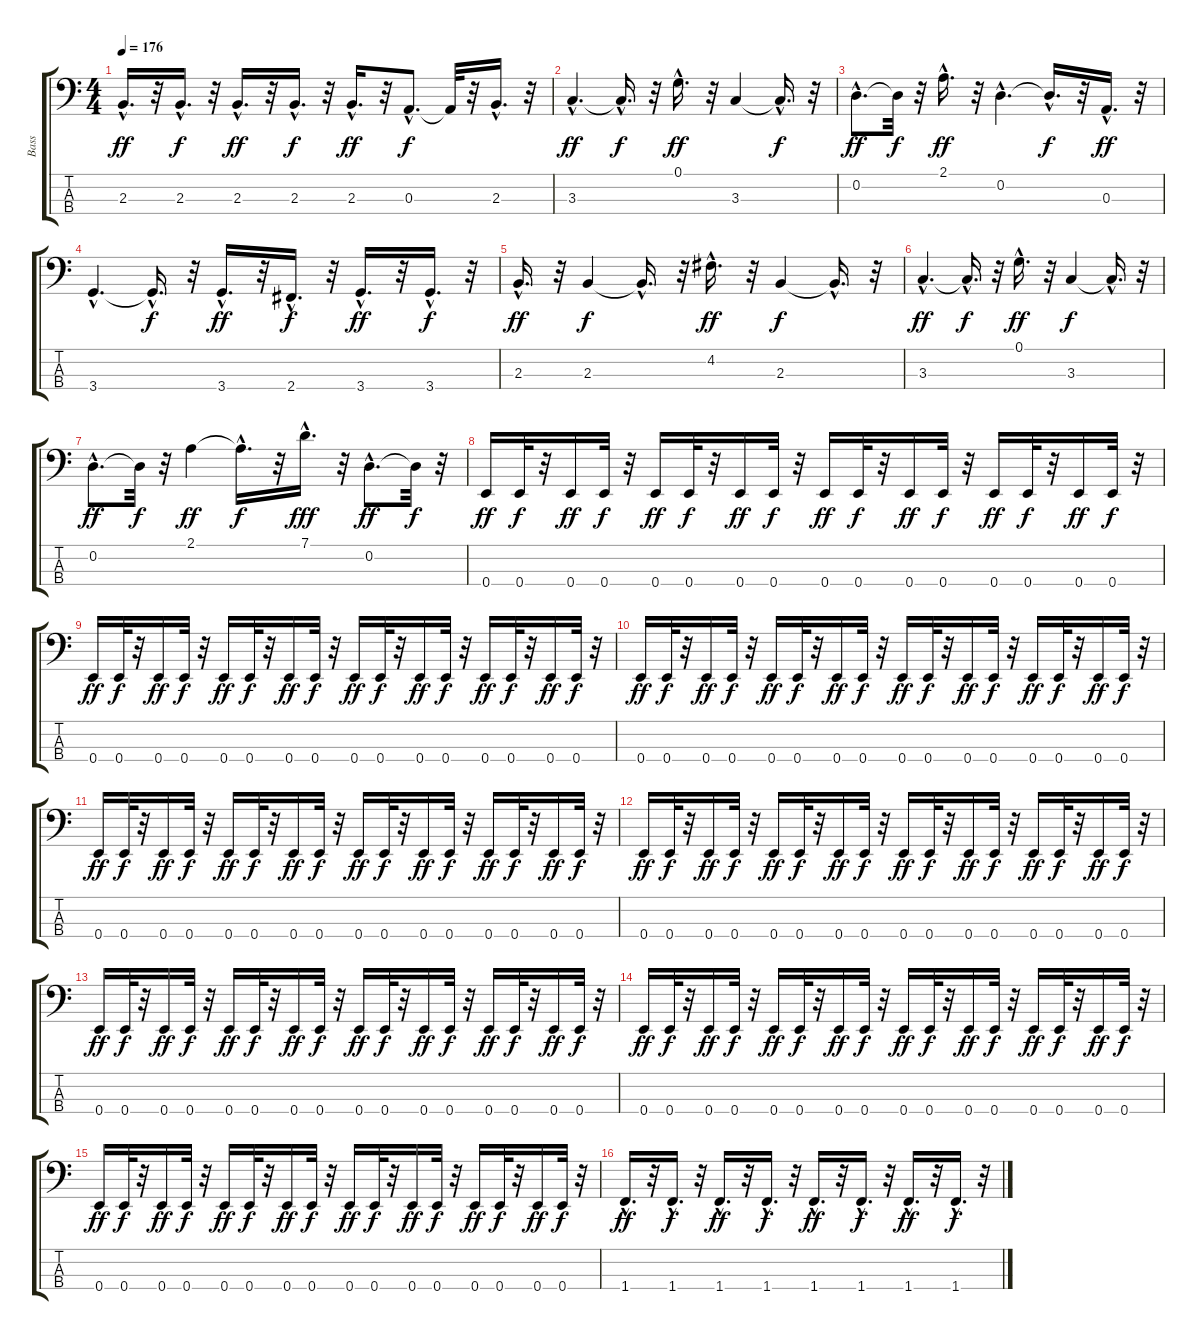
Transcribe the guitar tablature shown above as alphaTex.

\track ("Bass" "Bass") {instrument electricbassfinger}
\staff {score tabs}
\tuning (G2 D2 A1 E1) {hide}
\ts (4 4)
\tempo 176
\clef f4
\ks c
2.3{hac}.16{d dy ff} r.32 2.3{hac}.16{d dy f} r.32 2.3{hac}.16{d dy ff} r.32 2.3{hac}.16{d dy f} r.32 2.3{hac}.16{d dy ff} r.32 0.3{hac}.8{d dy f} 0.3{t}.32 r.32 2.3{hac}.16{d} r.32 |
3.3{hac}.4{d dy ff} 3.3{hac t}.16{d dy f} r.32 0.1{hac}.16{d dy ff} r.32 3.3.4 3.3{hac t}.16{d dy f} r.32 |
0.2{hac}.8{d dy ff} 0.2{t}.32{dy f} r.32 2.1{hac}.16{d dy ff} r.32 0.2{hac}.4{d} 0.2{hac t}.16{d dy f} r.32 0.3{hac}.16{d dy ff} r.32 |
3.4{hac}.4{d} 3.4{hac t}.16{d dy f} r.32 3.4{hac}.16{d dy ff} r.32 2.4{hac}.16{d dy f} r.32 3.4{hac}.16{d dy ff} r.32 3.4{hac}.16{d dy f} r.32 |
2.3{hac}.16{d dy ff} r.32 2.3.4{dy f} 2.3{hac t}.16{d} r.32 4.2{hac}.16{d dy ff} r.32 2.3.4{dy f} 2.3{hac t}.16{d} r.32 |
3.3{hac}.4{d dy ff} 3.3{hac t}.16{d dy f} r.32 0.1{hac}.16{d dy ff} r.32 3.3.4{dy f} 3.3{hac t}.16{d} r.32 |
0.2{hac}.8{d dy ff} 0.2{t}.32{dy f} r.32 2.1.4{dy ff} 2.1{hac t}.16{d dy f} r.32 7.1{hac}.16{d dy fff} r.32 0.2{hac}.8{d dy ff} 0.2{t}.32{dy f} r.32 |
0.4.16{dy ff} 0.4.32{dy f} r.32 0.4.16{dy ff} 0.4.32{dy f} r.32 0.4.16{dy ff} 0.4.32{dy f} r.32 0.4.16{dy ff} 0.4.32{dy f} r.32 0.4.16{dy ff} 0.4.32{dy f} r.32 0.4.16{dy ff} 0.4.32{dy f} r.32 0.4.16{dy ff} 0.4.32{dy f} r.32 0.4.16{dy ff} 0.4.32{dy f} r.32 |
0.4.16{dy ff} 0.4.32{dy f} r.32 0.4.16{dy ff} 0.4.32{dy f} r.32 0.4.16{dy ff} 0.4.32{dy f} r.32 0.4.16{dy ff} 0.4.32{dy f} r.32 0.4.16{dy ff} 0.4.32{dy f} r.32 0.4.16{dy ff} 0.4.32{dy f} r.32 0.4.16{dy ff} 0.4.32{dy f} r.32 0.4.16{dy ff} 0.4.32{dy f} r.32 |
0.4.16{dy ff} 0.4.32{dy f} r.32 0.4.16{dy ff} 0.4.32{dy f} r.32 0.4.16{dy ff} 0.4.32{dy f} r.32 0.4.16{dy ff} 0.4.32{dy f} r.32 0.4.16{dy ff} 0.4.32{dy f} r.32 0.4.16{dy ff} 0.4.32{dy f} r.32 0.4.16{dy ff} 0.4.32{dy f} r.32 0.4.16{dy ff} 0.4.32{dy f} r.32 |
0.4.16{dy ff} 0.4.32{dy f} r.32 0.4.16{dy ff} 0.4.32{dy f} r.32 0.4.16{dy ff} 0.4.32{dy f} r.32 0.4.16{dy ff} 0.4.32{dy f} r.32 0.4.16{dy ff} 0.4.32{dy f} r.32 0.4.16{dy ff} 0.4.32{dy f} r.32 0.4.16{dy ff} 0.4.32{dy f} r.32 0.4.16{dy ff} 0.4.32{dy f} r.32 |
0.4.16{dy ff} 0.4.32{dy f} r.32 0.4.16{dy ff} 0.4.32{dy f} r.32 0.4.16{dy ff} 0.4.32{dy f} r.32 0.4.16{dy ff} 0.4.32{dy f} r.32 0.4.16{dy ff} 0.4.32{dy f} r.32 0.4.16{dy ff} 0.4.32{dy f} r.32 0.4.16{dy ff} 0.4.32{dy f} r.32 0.4.16{dy ff} 0.4.32{dy f} r.32 |
0.4.16{dy ff} 0.4.32{dy f} r.32 0.4.16{dy ff} 0.4.32{dy f} r.32 0.4.16{dy ff} 0.4.32{dy f} r.32 0.4.16{dy ff} 0.4.32{dy f} r.32 0.4.16{dy ff} 0.4.32{dy f} r.32 0.4.16{dy ff} 0.4.32{dy f} r.32 0.4.16{dy ff} 0.4.32{dy f} r.32 0.4.16{dy ff} 0.4.32{dy f} r.32 |
0.4.16{dy ff} 0.4.32{dy f} r.32 0.4.16{dy ff} 0.4.32{dy f} r.32 0.4.16{dy ff} 0.4.32{dy f} r.32 0.4.16{dy ff} 0.4.32{dy f} r.32 0.4.16{dy ff} 0.4.32{dy f} r.32 0.4.16{dy ff} 0.4.32{dy f} r.32 0.4.16{dy ff} 0.4.32{dy f} r.32 0.4.16{dy ff} 0.4.32{dy f} r.32 |
0.4.16{dy ff} 0.4.32{dy f} r.32 0.4.16{dy ff} 0.4.32{dy f} r.32 0.4.16{dy ff} 0.4.32{dy f} r.32 0.4.16{dy ff} 0.4.32{dy f} r.32 0.4.16{dy ff} 0.4.32{dy f} r.32 0.4.16{dy ff} 0.4.32{dy f} r.32 0.4.16{dy ff} 0.4.32{dy f} r.32 0.4.16{dy ff} 0.4.32{dy f} r.32 |
1.4{hac}.16{d dy ff} r.32 1.4{hac}.16{d dy f} r.32 1.4{hac}.16{d dy ff} r.32 1.4{hac}.16{d dy f} r.32 1.4{hac}.16{d dy ff} r.32 1.4{hac}.16{d dy f} r.32 1.4{hac}.16{d dy ff} r.32 1.4{hac}.16{d dy f} r.32
